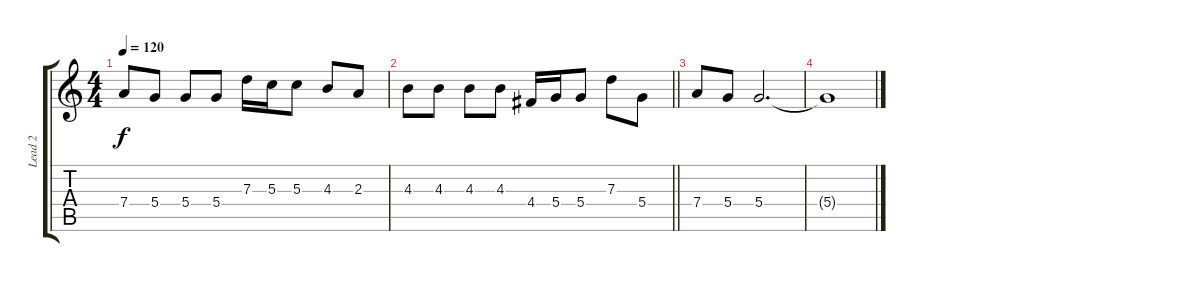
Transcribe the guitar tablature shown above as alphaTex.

\track ("Lead 2" "Lead 2") {instrument distortionguitar}
\staff {score tabs}
\tuning (E4 B3 G3 D3 A2 E2) {hide}
\ts (4 4)
\tempo 120
\clef g2
\ks c
7.4.8{dy f} 5.4.8 5.4.8 5.4.8 7.3.16 5.3.16 5.3.8 4.3.8 2.3.8 |
\barLineRight lightlight
4.3.8 4.3.8 4.3.8 4.3.8 4.4.16 5.4.16 5.4.8 7.3.8 5.4.8 |
7.4.8 5.4.8 5.4.2{d} |
5.4{t}.1
